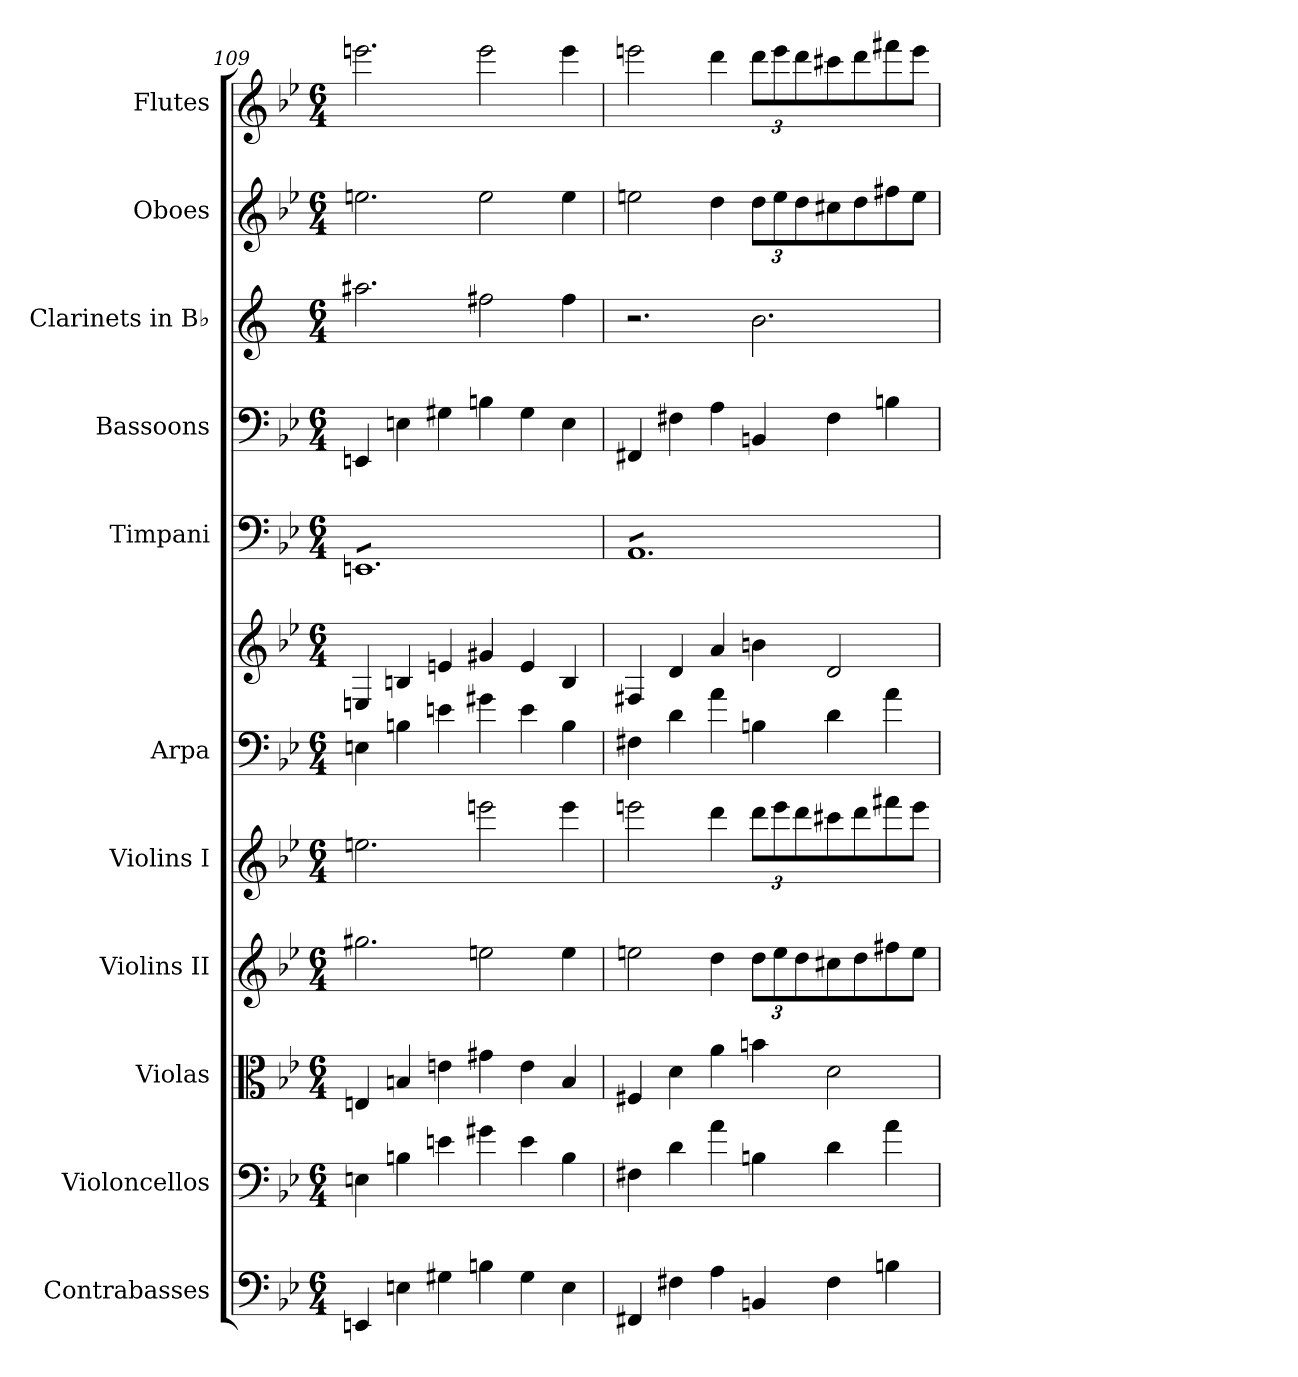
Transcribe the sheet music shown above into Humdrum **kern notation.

**kern	**kern	**kern	**kern	**kern	**kern	**kern	**kern	**kern	**kern	**kern	**kern
*part11	*part10	*part9	*part8	*part7	*part6	*part6	*part5	*part4	*part3	*part2	*part1
*staff12	*staff11	*staff10	*staff9	*staff8	*staff7	*staff6	*staff5	*staff4	*staff3	*staff2	*staff1
*I"Contrabasses	*I"Violoncellos	*I"Violas	*I"Violins II	*I"Violins I	*I"Arpa	*	*I"Timpani	*I"Bassoons	*I"Clarinets in B♭	*I"Oboes	*I"Flutes
*I'Cb.	*I'Vc.	*I'Vla.	*I'Vln. II	*I'Vln. I	*I'Arp.	*	*I'Timp.	*I'Bsn.	*	*I'Ob.	*I'Fl.
*clefF4	*clefF4	*clefC3	*clefG2	*clefG2	*clefF4	*clefG2	*clefF4	*clefF4	*clefG2	*clefG2	*clefG2
*ITrd7c12	*	*	*	*	*	*	*	*	*ITrd1c2	*	*
*k[b-e-]	*k[b-e-]	*k[b-e-]	*k[b-e-]	*k[b-e-]	*k[b-e-]	*k[b-e-]	*k[b-e-]	*k[b-e-]	*k[b-e-]	*k[b-e-]	*k[b-e-]
*M6/4	*M6/4	*M6/4	*M6/4	*M6/4	*M6/4	*M6/4	*M6/4	*M6/4	*M6/4	*M6/4	*M6/4
=109	=109	=109	=109	=109	=109	=109	=109	=109	=109	=109	=109
*	*	*	*	*	*	*	*tremolo	*	*	*	*
4EEEn/	4En\	4En/	2.gg#X\	2.een\	4En\	4En/	8EEnL	4EEn/	2.gg#X\	2.een\	2.eeen\
.	.	.	.	.	.	.	8EEn	.	.	.	.
4EEn\	4Bn\	4Bn/	.	.	4Bn\	4Bn/	8EEn	4En\	.	.	.
.	.	.	.	.	.	.	8EEn	.	.	.	.
4GG#X\	4en\	4en\	.	.	4en\	4en/	8EEn	4G#X\	.	.	.
.	.	.	.	.	.	.	8EEn	.	.	.	.
4BBn\	4g#X\	4g#X\	2een\	2eeen\	4g#X\	4g#X/	8EEn	4Bn\	2een\	2ee\	2eee\
.	.	.	.	.	.	.	8EEn	.	.	.	.
4GG#\	4e\	4e\	.	.	4e\	4e/	8EEn	4G#\	.	.	.
.	.	.	.	.	.	.	8EEn	.	.	.	.
4EE\	4B\	4B/	4ee\	4eee\	4B\	4B/	8EEn	4E\	4ee\	4ee\	4eee\
.	.	.	.	.	.	.	8EEnJ	.	.	.	.
=110	=110	=110	=110	=110	=110	=110	=110	=110	=110	=110	=110
4FFF#X/	4F#X\	4F#X/	2een\	2eeen\	4F#X\	4F#X/	8AAL	4FF#X/	2.r	2een\	2eeen\
.	.	.	.	.	.	.	8AA	.	.	.	.
4FF#X\	4d\	4d\	.	.	4d\	4d/	8AA	4F#X\	.	.	.
.	.	.	.	.	.	.	8AA	.	.	.	.
4AA\	4a\	4a\	4dd\	4ddd\	4a\	4a/	8AA	4A\	.	4dd\	4ddd\
.	.	.	.	.	.	.	8AA	.	.	.	.
*	*	*	*Xbrackettup	*Xbrackettup	*	*	*	*	*	*Xbrackettup	*Xbrackettup
4BBBn/	4Bn\	4bn\	12dd\L	12ddd\L	4Bn\	4bn\	8AA	4BBn/	2.a\	12dd\L	12ddd\L
.	.	.	12ee\	12eee\	.	.	.	.	.	12ee\	12eee\
.	.	.	.	.	.	.	8AA	.	.	.	.
.	.	.	12dd\	12ddd\	.	.	.	.	.	12dd\	12ddd\
4FF#\	4d\	2d\	8cc#X\	8ccc#X\	4d\	2d/	8AA	4F#\	.	8cc#X\	8ccc#X\
.	.	.	8dd\	8ddd\	.	.	8AA	.	.	8dd\	8ddd\
4BBn\	4a\	.	8ff#X\	8fff#X\	4a\	.	8AA	4Bn\	.	8ff#X\	8fff#X\
.	.	.	8ee\J	8eee\J	.	.	8AAJ	.	.	8ee\J	8eee\J
*	*	*	*	*	*	*	*Xtremolo	*	*	*	*
=	=	=	=	=	=	=	=	=	=	=	=
*-	*-	*-	*-	*-	*-	*-	*-	*-	*-	*-	*-
